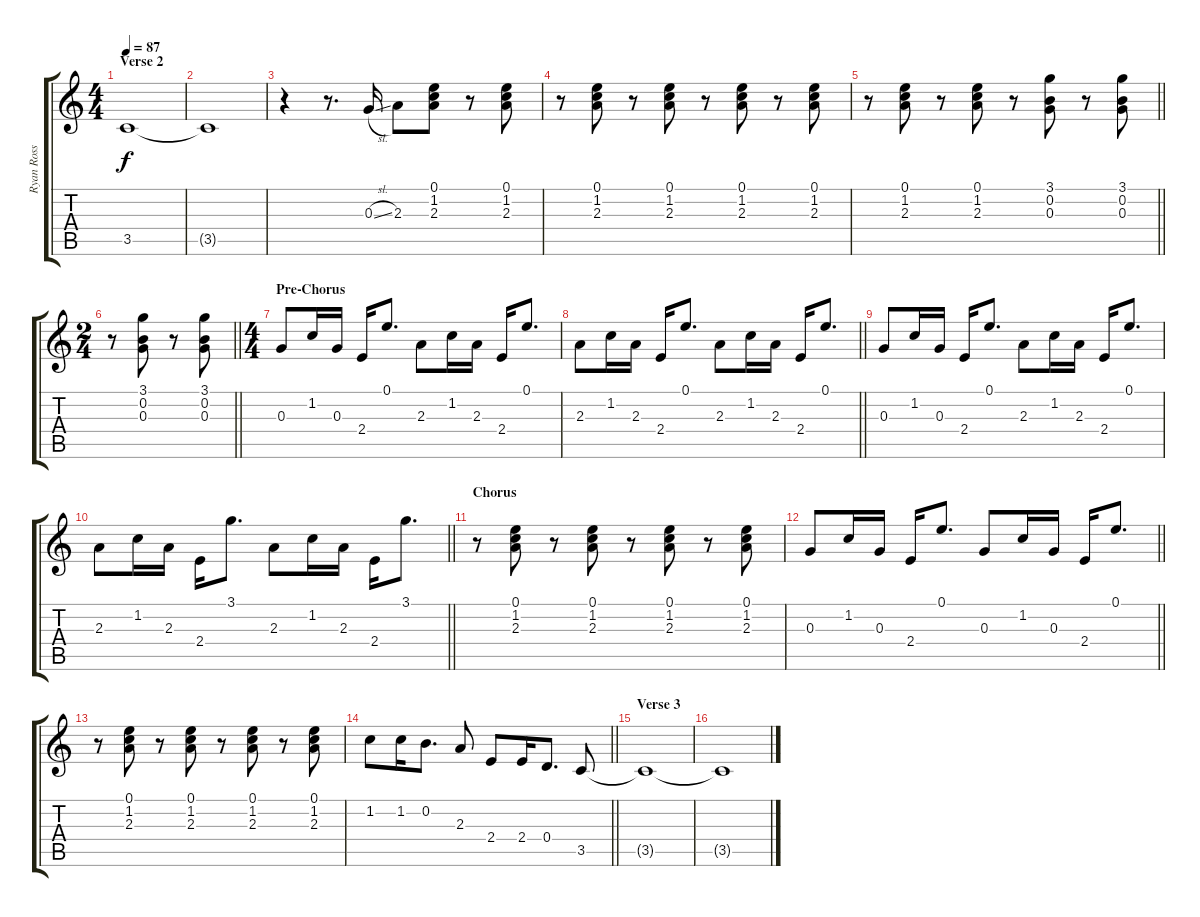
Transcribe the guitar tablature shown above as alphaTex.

\track ("Ryan Ross" "Ryan Ross") {instrument electricguitarclean}
\staff {score tabs}
\tuning (E4 B3 G3 D3 A2 E2) {hide}
\ts (4 4)
\section ("" "Verse 2")
\tempo 87
\clef g2
\ks c
3.5{t}.1{dy f} |
3.5{t}.1 |
r.4 r.8{d} 0.3{sl}.16 2.3.8 (0.1 1.2 2.3).8 r.8 (0.1 1.2 2.3).8 |
r.8 (0.1 1.2 2.3).8 r.8 (0.1 1.2 2.3).8 r.8 (0.1 1.2 2.3).8 r.8 (0.1 1.2 2.3).8 |
\barLineRight lightlight
r.8 (0.1 1.2 2.3).8 r.8 (0.1 1.2 2.3).8 r.8 (3.1 0.2 0.3).8 r.8 (3.1 0.2 0.3).8 |
\ts (2 4)
\barLineRight lightlight
r.8 (3.1 0.2 0.3).8 r.8 (3.1 0.2 0.3).8 |
\ts (4 4)
\section ("" "Pre-Chorus")
0.3.8 1.2.16 0.3.16 2.4.16 0.1.8{d} 2.3.8 1.2.16 2.3.16 2.4.16 0.1.8{d} |
\barLineRight lightlight
2.3.8 1.2.16 2.3.16 2.4.16 0.1.8{d} 2.3.8 1.2.16 2.3.16 2.4.16 0.1.8{d} |
0.3.8 1.2.16 0.3.16 2.4.16 0.1.8{d} 2.3.8 1.2.16 2.3.16 2.4.16 0.1.8{d} |
\barLineRight lightlight
2.3.8 1.2.16 2.3.16 2.4.16 3.1.8{d} 2.3.8 1.2.16 2.3.16 2.4.16 3.1.8{d} |
\section ("" "Chorus")
r.8 (0.1 1.2 2.3).8 r.8 (0.1 1.2 2.3).8 r.8 (0.1 1.2 2.3).8 r.8 (0.1 1.2 2.3).8 |
\barLineRight lightlight
0.3.8 1.2.16 0.3.16 2.4.16 0.1.8{d} 0.3.8 1.2.16 0.3.16 2.4.16 0.1.8{d} |
r.8 (0.1 1.2 2.3).8 r.8 (0.1 1.2 2.3).8 r.8 (0.1 1.2 2.3).8 r.8 (0.1 1.2 2.3).8 |
\barLineRight lightlight
1.2.8 1.2.16 0.2.8{d} 2.3.8 2.4.8 2.4.16 0.4.8{d} 3.5.8 |
\section ("" "Verse 3")
3.5{t}.1 |
3.5{t}.1
